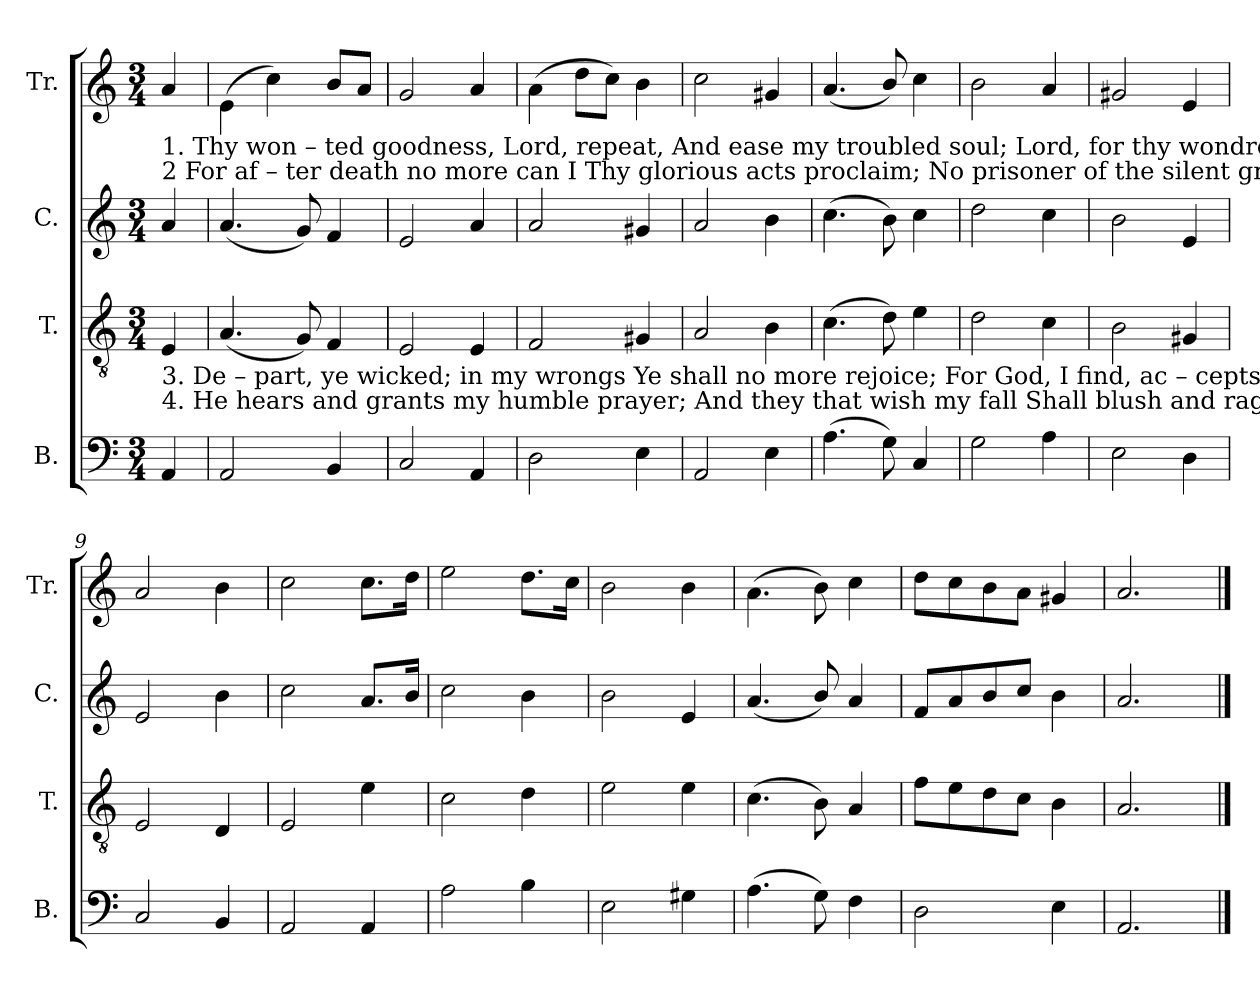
**kern	**kern	**kern	**kern
*part4	*part3	*part2	*part1
*staff4	*staff3	*staff2	*staff1
*I"B.	*I"T.	*I"C.	*I"Tr.
*I'B.	*I'T.	*I'C.	*I'Tr.
*clefF4	*clefGv2	*clefG2	*clefG2
*k[]	*k[]	*k[]	*k[]
*M3/4	*M3/4	*M3/4	*M3/4
*MM70	*MM70	*MM70	*MM70
=1	=1	=1	=1
!	!	!	!LO:TX:b:t=1. Thy won  –  ted  goodness, Lord,  repeat,  And ease my  troubled soul; Lord, for thy wondrous mercy's sake  Vouchsafe   to  make         me  whole.
!	!	!	!LO:TX:b:t=2  For af    –   ter  death  no   more  can   I   Thy glorious  acts  proclaim;  No  prisoner of   the    silent  grave   Can mag – ni – fy             thy  name.
!	!LO:TX:b:t=3. De – part,    ye    wicked;   in    my wrongs  Ye   shall  no  more rejoice; For God, I find, ac – cepts my tears, And  list – ens   to              my  voice.	!	!
!	!LO:TX:b:t=4. He  hears   and grants  my  humble  prayer; And they that wish my  fall Shall blush and rage to see that God  Pro – tects  me from          them   all.	!	!
4AA/	4E/	4a/	4a/
=2	=2	=2	=2
2AA/	(<4.A/	(<4.a/	(>4e\
.	.	.	4cc\)
.	8G/)	8g/)	.
4BB/	4F/	4f/	8b/L
.	.	.	8a/J
=3	=3	=3	=3
2C/	2E/	2e/	2g/
4AA/	4E/	4a/	4a/
=4	=4	=4	=4
2D\	2F/	2a/	(>4a\
.	.	.	8dd\L
.	.	.	8cc\J)
4E\	4G#X/	4g#X/	4b\
=5	=5	=5	=5
2AA/	2A/	2a/	2cc\
4E\	4B\	4b\	4g#X/
=6	=6	=6	=6
(>4.A\	(>4.c\	(>4.cc\	(<4.a/
8G\)	8d\)	8b\)	8b/)
4C/	4e\	4cc\	4cc\
=7	=7	=7	=7
2G\	2d\	2dd\	2b\
4A\	4c\	4cc\	4a/
=8	=8	=8	=8
2E\	2B\	2b\	2g#X/
4D\	4G#X/	4e/	4e/
=9	=9	=9	=9
2C/	2E/	2e/	2a/
4BB/	4D/	4b\	4b\
=10	=10	=10	=10
2AA/	2E/	2cc\	2cc\
4AA/	4e\	8.a/L	8.cc\L
.	.	16b/Jk	16dd\Jk
=11	=11	=11	=11
2A\	2c\	2cc\	2ee\
4B\	4d\	4b\	8.dd\L
.	.	.	16cc\Jk
=12	=12	=12	=12
2E\	2e\	2b\	2b\
4G#X\	4e\	4e/	4b\
=13	=13	=13	=13
(>4.A\	(>4.c\	(<4.a/	(>4.a\
8G\)	8B\)	8b/)	8b\)
4F\	4A/	4a/	4cc\
=14	=14	=14	=14
2D\	8f\L	8f/L	8dd\L
.	8e\	8a/	8cc\
.	8d\	8b/	8b\
.	8c\J	8cc/J	8a\J
4E\	4B\	4b\	4g#X/
=15	=15	=15	=15
2.AA/	2.A/	2.a/	2.a/
==	==	==	==
*-	*-	*-	*-
